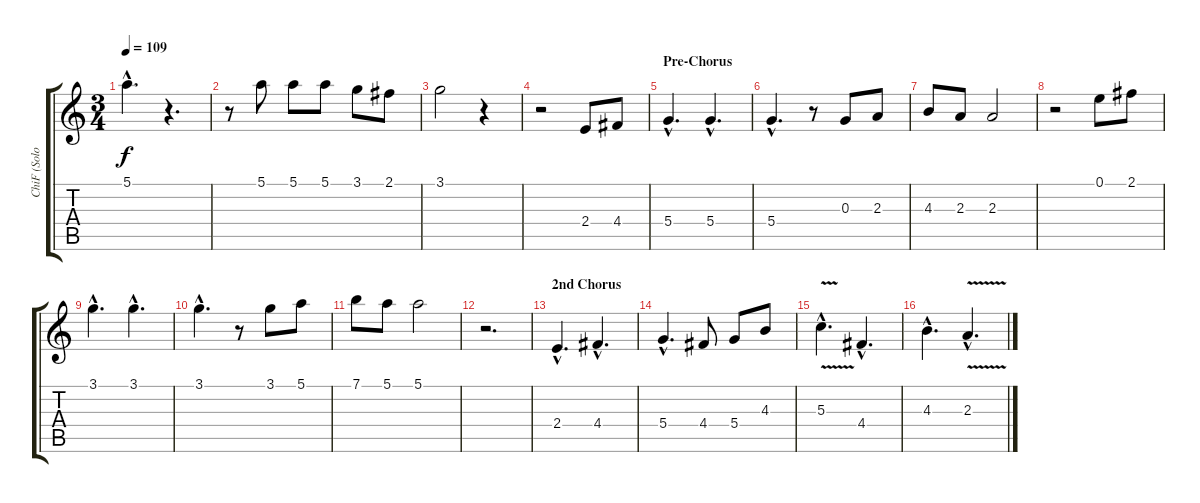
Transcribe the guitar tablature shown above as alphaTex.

\track ("ChiF (Solo)" "ChiF (Solo") {instrument acousticguitarsteel}
\staff {score tabs}
\tuning (E4 B3 G3 D3 A2 E2) {hide}
\ts (3 4)
\tempo 109
\clef g2
\ks c
5.1{hac}.4{d dy f} r.4{d} |
r.8 5.1.8 5.1.8 5.1.8 3.1.8 2.1.8 |
3.1.2 r.4 |
r.2 2.4.8 4.4.8 |
\section ("" "Pre-Chorus")
5.4{hac}.4{d} 5.4{hac}.4{d} |
5.4{hac}.4{d} r.8 0.3.8 2.3.8 |
4.3.8 2.3.8 2.3.2 |
r.2 0.1.8 2.1.8 |
3.1{hac}.4{d} 3.1{hac}.4{d} |
3.1{hac}.4{d} r.8 3.1.8 5.1.8 |
7.1.8 5.1.8 5.1.2 |
r.2{d} |
\section ("" "2nd Chorus")
2.4{hac}.4{d} 4.4{hac}.4{d} |
5.4{hac}.4{d} 4.4.8 5.4.8 4.3.8 |
5.3{v hac}.4{d} 4.4{hac}.4{d} |
4.3{hac}.4{d} 2.3{v hac}.4{d}
